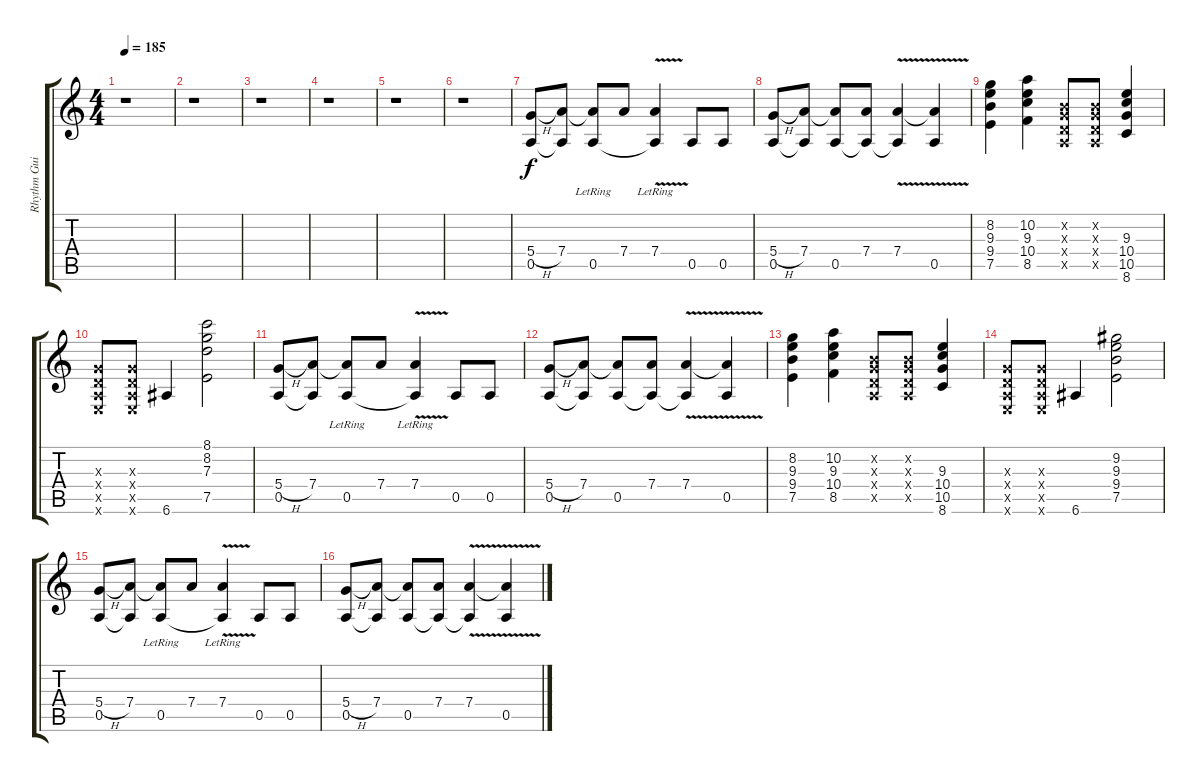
\track ("Rhythm Guitar 1" "Rhythm Gui") {instrument overdrivenguitar}
\staff {score tabs}
\tuning (E4 B3 G3 D3 A2 E2) {hide}
\ts (4 4)
\tempo 185
\clef g2
\ks c
r.1{dy f} |
r.1 |
r.1 |
r.1 |
r.1 |
r.1 |
(5.4{h} 0.5).8{balance 8} (7.4 0.5{t}).8 (7.4{t} 0.5{lr}).8 7.4.8 (7.4{v lr} 0.5{t}).4 0.5.8 0.5.8 |
(5.4{h} 0.5).8 (7.4 0.5{t}).8 (7.4{t} 0.5).8 (7.4 0.5{t}).8 (7.4{v} 0.5{t}).4 (7.4{t} 0.5).4 |
(8.2 9.3 9.4 7.5).4 (10.2 9.3 10.4 8.5).4 (0.2{x} 0.3{x} 0.4{x} 0.5{x}).8 (0.2{x} 0.3{x} 0.4{x} 0.5{x}).8 (9.3 10.4 10.5 8.6).4 |
(0.3{x} 0.4{x} 0.5{x} 0.6{x}).8 (0.3{x} 0.4{x} 0.5{x} 0.6{x}).8 6.6.4 (8.1 8.2 7.3 7.5).2 |
(5.4{h} 0.5).8 (7.4 0.5{t}).8 (7.4{t} 0.5{lr}).8 7.4.8 (7.4{v lr} 0.5{t}).4 0.5.8 0.5.8 |
(5.4{h} 0.5).8 (7.4 0.5{t}).8 (7.4{t} 0.5).8 (7.4 0.5{t}).8 (7.4{v} 0.5{t}).4 (7.4{t} 0.5).4 |
(8.2 9.3 9.4 7.5).4 (10.2 9.3 10.4 8.5).4 (0.2{x} 0.3{x} 0.4{x} 0.5{x}).8 (0.2{x} 0.3{x} 0.4{x} 0.5{x}).8 (9.3 10.4 10.5 8.6).4 |
(0.3{x} 0.4{x} 0.5{x} 0.6{x}).8 (0.3{x} 0.4{x} 0.5{x} 0.6{x}).8 6.6.4 (9.2 9.3 9.4 7.5).2 |
(5.4{h} 0.5).8 (7.4 0.5{t}).8 (7.4{t} 0.5{lr}).8 7.4.8 (7.4{v lr} 0.5{t}).4 0.5.8 0.5.8 |
(5.4{h} 0.5).8 (7.4 0.5{t}).8 (7.4{t} 0.5).8 (7.4 0.5{t}).8 (7.4{v} 0.5{t}).4 (7.4{t} 0.5).4
